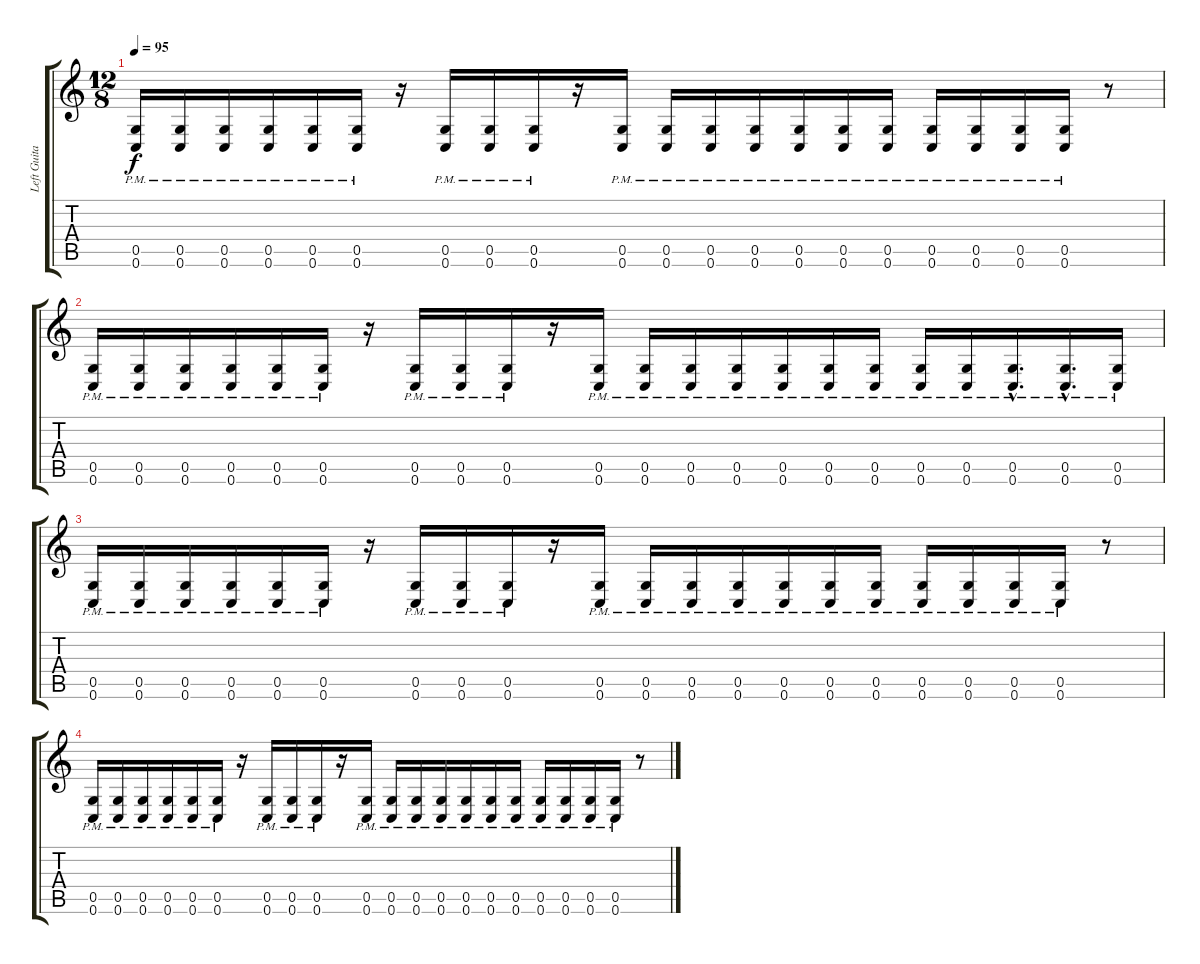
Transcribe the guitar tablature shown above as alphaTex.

\track ("Left Guitar" "Left Guita") {instrument distortionguitar}
\staff {score tabs}
\tuning (D4 A3 F3 C3 G2 C2) {hide}
\ts (12 8)
\tempo 95
\clef g2
\ks c
(0.5{pm} 0.6{pm}).16{dy f} (0.5{pm} 0.6{pm}).16 (0.5{pm} 0.6{pm}).16 (0.5{pm} 0.6{pm}).16 (0.5{pm} 0.6{pm}).16 (0.5{pm} 0.6{pm}).16 r.16 (0.5{pm} 0.6{pm}).16 (0.5{pm} 0.6{pm}).16 (0.5{pm} 0.6{pm}).16 r.16 (0.5{pm} 0.6{pm}).16 (0.5{pm} 0.6{pm}).16 (0.5{pm} 0.6{pm}).16 (0.5{pm} 0.6{pm}).16 (0.5{pm} 0.6{pm}).16 (0.5{pm} 0.6{pm}).16 (0.5{pm} 0.6{pm}).16 (0.5{pm} 0.6{pm}).16 (0.5{pm} 0.6{pm}).16 (0.5{pm} 0.6{pm}).16 (0.5{pm} 0.6{pm}).16 r.8 |
(0.5{pm} 0.6{pm}).16 (0.5{pm} 0.6{pm}).16 (0.5{pm} 0.6{pm}).16 (0.5{pm} 0.6{pm}).16 (0.5{pm} 0.6{pm}).16 (0.5{pm} 0.6{pm}).16 r.16 (0.5{pm} 0.6{pm}).16 (0.5{pm} 0.6{pm}).16 (0.5{pm} 0.6{pm}).16 r.16 (0.5{pm} 0.6{pm}).16 (0.5{pm} 0.6{pm}).16 (0.5{pm} 0.6{pm}).16 (0.5{pm} 0.6{pm}).16 (0.5{pm} 0.6{pm}).16 (0.5{pm} 0.6{pm}).16 (0.5{pm} 0.6{pm}).16 (0.5{pm} 0.6{pm}).16 (0.5{pm} 0.6{pm}).16 (0.5{hac pm} 0.6{hac pm}).16{d} (0.5{hac pm} 0.6{hac pm}).16{d} (0.5{pm} 0.6{pm}).16 |
(0.5{pm} 0.6{pm}).16 (0.5{pm} 0.6{pm}).16 (0.5{pm} 0.6{pm}).16 (0.5{pm} 0.6{pm}).16 (0.5{pm} 0.6{pm}).16 (0.5{pm} 0.6{pm}).16 r.16 (0.5{pm} 0.6{pm}).16 (0.5{pm} 0.6{pm}).16 (0.5{pm} 0.6{pm}).16 r.16 (0.5{pm} 0.6{pm}).16 (0.5{pm} 0.6{pm}).16 (0.5{pm} 0.6{pm}).16 (0.5{pm} 0.6{pm}).16 (0.5{pm} 0.6{pm}).16 (0.5{pm} 0.6{pm}).16 (0.5{pm} 0.6{pm}).16 (0.5{pm} 0.6{pm}).16 (0.5{pm} 0.6{pm}).16 (0.5{pm} 0.6{pm}).16 (0.5{pm} 0.6{pm}).16 r.8 |
(0.5{pm} 0.6{pm}).16 (0.5{pm} 0.6{pm}).16 (0.5{pm} 0.6{pm}).16 (0.5{pm} 0.6{pm}).16 (0.5{pm} 0.6{pm}).16 (0.5{pm} 0.6{pm}).16 r.16 (0.5{pm} 0.6{pm}).16 (0.5{pm} 0.6{pm}).16 (0.5{pm} 0.6{pm}).16 r.16 (0.5{pm} 0.6{pm}).16 (0.5{pm} 0.6{pm}).16 (0.5{pm} 0.6{pm}).16 (0.5{pm} 0.6{pm}).16 (0.5{pm} 0.6{pm}).16 (0.5{pm} 0.6{pm}).16 (0.5{pm} 0.6{pm}).16 (0.5{pm} 0.6{pm}).16 (0.5{pm} 0.6{pm}).16 (0.5{pm} 0.6{pm}).16 (0.5{pm} 0.6{pm}).16 r.8
